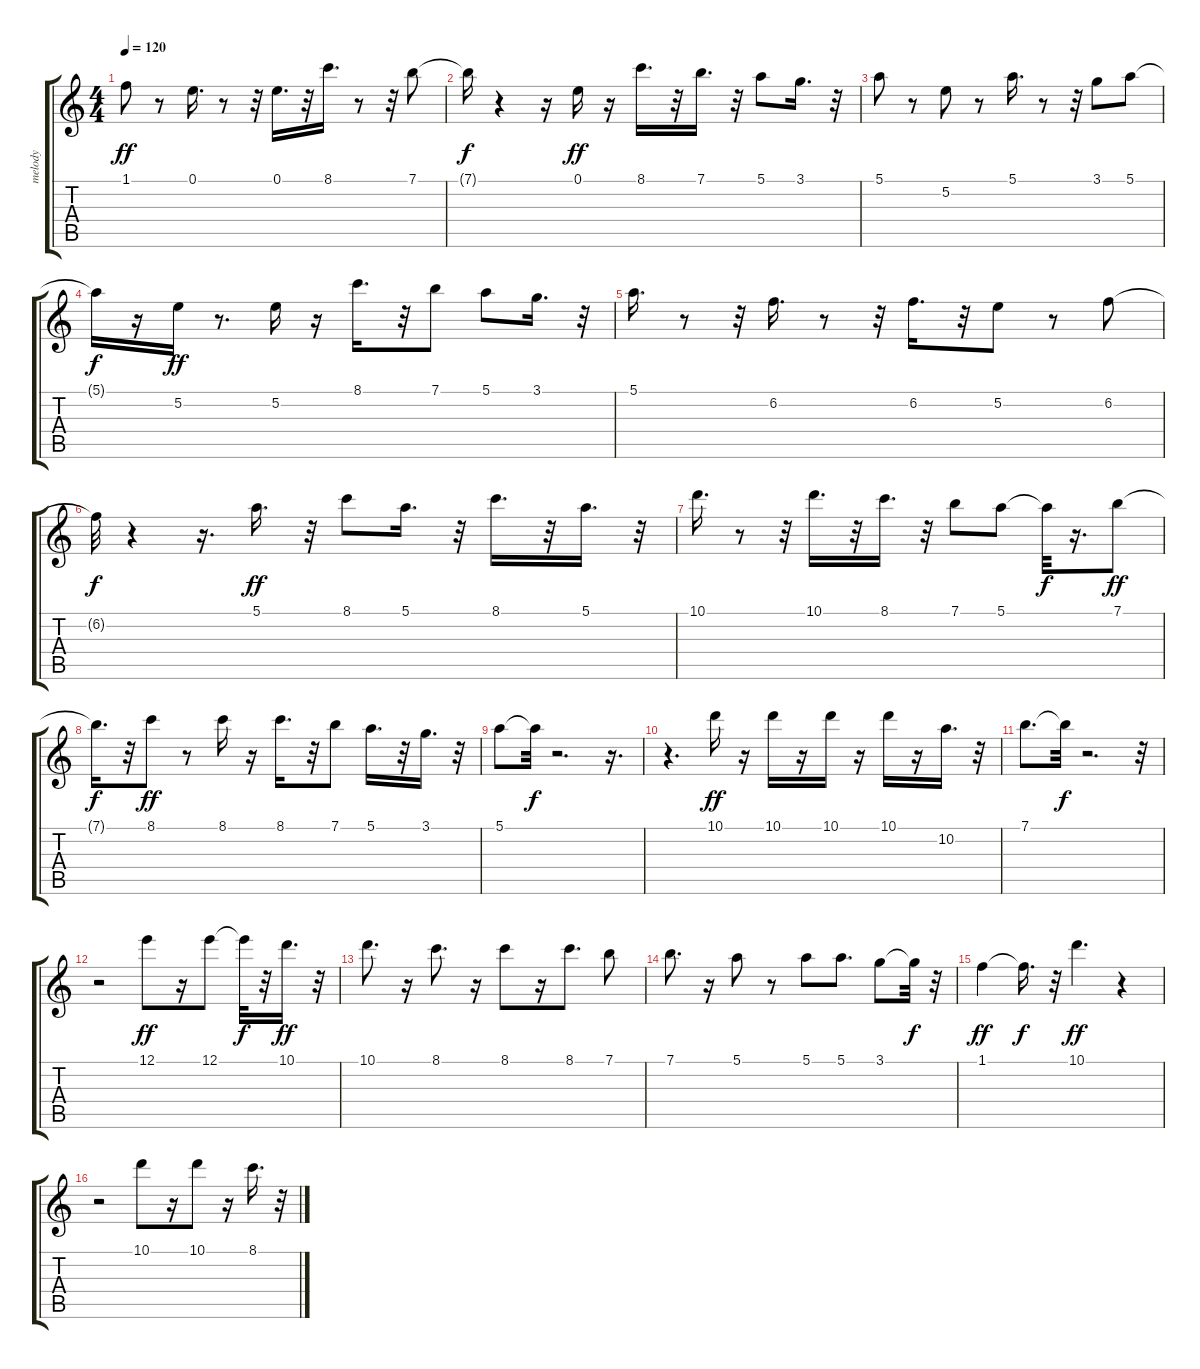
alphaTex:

\track ("melody" "melody") {instrument acousticguitarsteel}
\staff {score tabs}
\tuning (E4 B3 G3 D3 A2 E2) {hide}
\ts (4 4)
\tempo 120
\clef g2
\ks c
1.1.8{dy ff} r.8 0.1.16{d} r.8 r.32 0.1.16{d} r.32 8.1.16{d} r.8 r.32 7.1.8 |
7.1{t}.16{dy f} r.4 r.16 0.1.16{dy ff} r.16 8.1.16{d} r.32 7.1.16{d} r.32 5.1.8 3.1.16{d} r.32 |
5.1.8 r.8 5.2.8 r.8 5.1.16{d} r.8 r.32 3.1.8 5.1.8 |
5.1{t}.16{dy f} r.16 5.2.16{dy ff} r.8{d} 5.2.16 r.16 8.1.16{d} r.32 7.1.8 5.1.8 3.1.16{d} r.32 |
5.1.16{d} r.8 r.32 6.2.16{d} r.8 r.32 6.2.16{d} r.32 5.2.8 r.8 6.2.8 |
6.2{t}.32{dy f} r.4 r.16{d} 5.1.16{d dy ff} r.32 8.1.8 5.1.16{d} r.32 8.1.16{d} r.32 5.1.16{d} r.32 |
10.1.16{d} r.8 r.32 10.1.16{d} r.32 8.1.16{d} r.32 7.1.8 5.1.8 5.1{t}.32{dy f} r.16{d} 7.1.8{dy ff} |
7.1{t}.16{d dy f} r.32 8.1.8{dy ff} r.8 8.1.16 r.16 8.1.16{d} r.32 7.1.8 5.1.16{d} r.32 3.1.16{d} r.32 |
5.1.8 5.1{t}.32{dy f} r.2{d} r.16{d} |
r.4{d} 10.1.16{dy ff} r.16 10.1.16 r.16 10.1.16 r.16 10.1.16 r.16 10.2.16{d} r.32 |
7.1.8{d} 7.1{t}.32{dy f} r.2{d} r.32 |
r.2 12.1.8{dy ff} r.16 12.1.8 12.1{t}.32{dy f} r.32 10.1.16{d dy ff} r.32 |
10.1.8{d} r.16 8.1.8{d} r.16 8.1.8 r.16 8.1.8{d} 7.1.8 |
7.1.8{d} r.16 5.1.8 r.8 5.1.8 5.1.8{d} 3.1.8 3.1{t}.32{dy f} r.32 |
1.1.4{dy ff} 1.1{t}.16{d dy f} r.32 10.1.4{d dy ff} r.4 |
r.2 10.1.8 r.16 10.1.8 r.16 8.1.16{d} r.32
